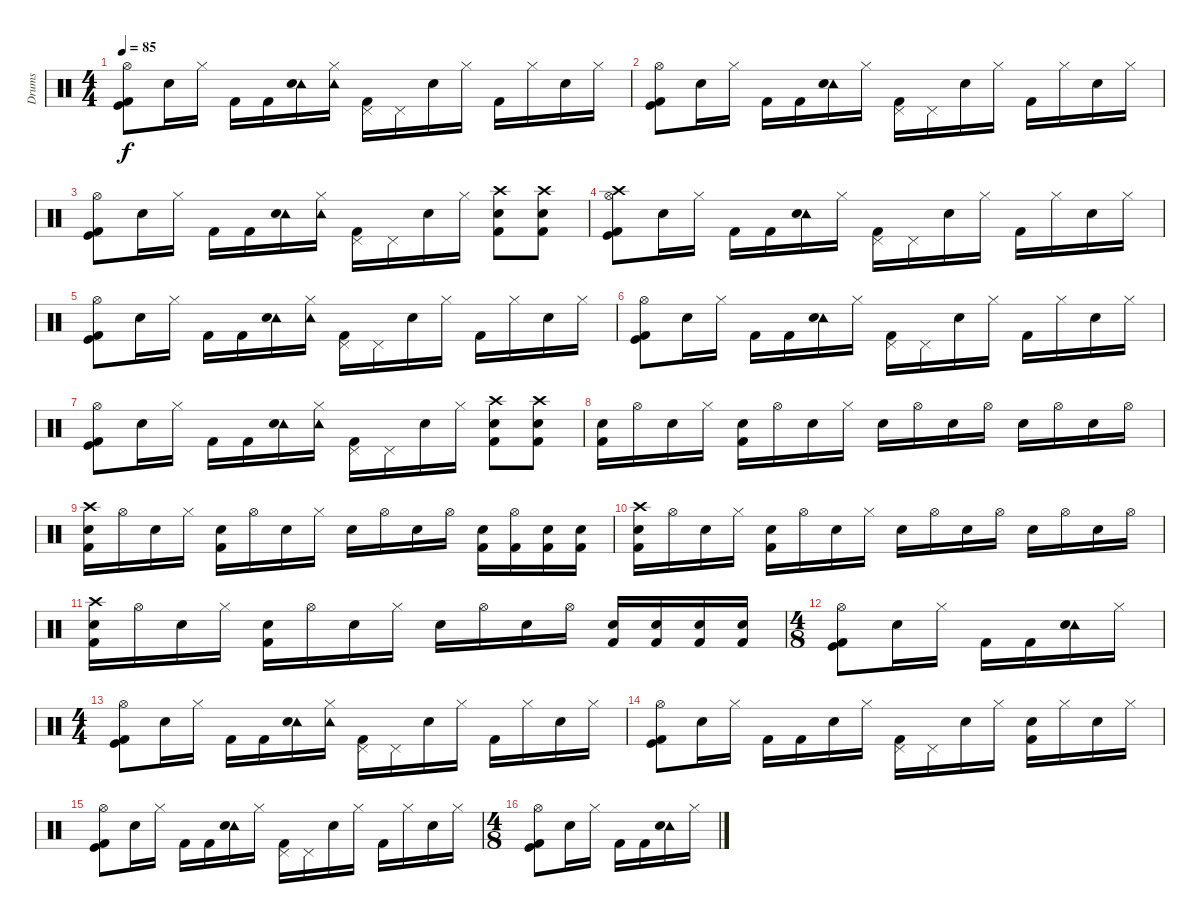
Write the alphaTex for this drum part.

\track ("Drums" "Drums") {instrument percussion}
\staff {score}
\articulation defaults
\ts (4 4)
\tempo 85
\clef neutral
\ks c
("Hi-Hat (open)" "Kick (hit) 2" "Kick (hit)").8{dy f} "Snare (hit) 2".16 "Hi-Hat (closed)".16 "Kick (hit) 2".16 "Kick (hit) 2".16 ("Tambourine (hit)" "Snare (hit) 2").16 ("Tambourine (hit)" "Hi-Hat (closed)").16 ("Pedal Hi-Hat (hit)" "Kick (hit) 2").16 "Pedal Hi-Hat (hit)".16 "Snare (hit) 2".16 "Hi-Hat (closed)".16 "Kick (hit) 2".16 "Hi-Hat (closed)".16 "Snare (hit) 2".16 "Hi-Hat (closed)".16 |
("Hi-Hat (open)" "Kick (hit) 2" "Kick (hit)").8 "Snare (hit) 2".16 "Hi-Hat (closed)".16 "Kick (hit) 2".16 "Kick (hit) 2".16 ("Tambourine (hit)" "Snare (hit) 2").16 "Hi-Hat (closed)".16 ("Pedal Hi-Hat (hit)" "Kick (hit) 2").16 "Pedal Hi-Hat (hit)".16 "Snare (hit) 2".16 "Hi-Hat (closed)".16 "Kick (hit) 2".16 "Hi-Hat (closed)".16 "Snare (hit) 2".16 "Hi-Hat (closed)".16 |
("Hi-Hat (open)" "Kick (hit) 2" "Kick (hit)").8 "Snare (hit) 2".16 "Hi-Hat (closed)".16 "Kick (hit) 2".16 "Kick (hit) 2".16 ("Tambourine (hit)" "Snare (hit) 2").16 ("Tambourine (hit)" "Hi-Hat (closed)").16 ("Pedal Hi-Hat (hit)" "Kick (hit) 2").16 "Pedal Hi-Hat (hit)".16 "Snare (hit) 2".16 "Hi-Hat (closed)".16 ("Crash high (hit)" "Snare (hit) 2" "Kick (hit) 2").8 ("Crash high (hit)" "Snare (hit) 2" "Kick (hit) 2").8 |
("Crash high (hit)" "Hi-Hat (open)" "Kick (hit) 2" "Kick (hit)").8 "Snare (hit) 2".16 "Hi-Hat (closed)".16 "Kick (hit) 2".16 "Kick (hit) 2".16 ("Tambourine (hit)" "Snare (hit) 2").16 "Hi-Hat (closed)".16 ("Pedal Hi-Hat (hit)" "Kick (hit) 2").16 "Pedal Hi-Hat (hit)".16 "Snare (hit) 2".16 "Hi-Hat (closed)".16 "Kick (hit) 2".16 "Hi-Hat (closed)".16 "Snare (hit) 2".16 "Hi-Hat (closed)".16 |
("Hi-Hat (open)" "Kick (hit) 2" "Kick (hit)").8 "Snare (hit) 2".16 "Hi-Hat (closed)".16 "Kick (hit) 2".16 "Kick (hit) 2".16 ("Tambourine (hit)" "Snare (hit) 2").16 ("Tambourine (hit)" "Hi-Hat (closed)").16 ("Pedal Hi-Hat (hit)" "Kick (hit) 2").16 "Pedal Hi-Hat (hit)".16 "Snare (hit) 2".16 "Hi-Hat (closed)".16 "Kick (hit) 2".16 "Hi-Hat (closed)".16 "Snare (hit) 2".16 "Hi-Hat (closed)".16 |
("Hi-Hat (open)" "Kick (hit) 2" "Kick (hit)").8 "Snare (hit) 2".16 "Hi-Hat (closed)".16 "Kick (hit) 2".16 "Kick (hit) 2".16 ("Tambourine (hit)" "Snare (hit) 2").16 "Hi-Hat (closed)".16 ("Pedal Hi-Hat (hit)" "Kick (hit) 2").16 "Pedal Hi-Hat (hit)".16 "Snare (hit) 2".16 "Hi-Hat (closed)".16 "Kick (hit) 2".16 "Hi-Hat (closed)".16 "Snare (hit) 2".16 "Hi-Hat (closed)".16 |
("Hi-Hat (open)" "Kick (hit) 2" "Kick (hit)").8 "Snare (hit) 2".16 "Hi-Hat (closed)".16 "Kick (hit) 2".16 "Kick (hit) 2".16 ("Tambourine (hit)" "Snare (hit) 2").16 ("Tambourine (hit)" "Hi-Hat (closed)").16 ("Pedal Hi-Hat (hit)" "Kick (hit) 2").16 "Pedal Hi-Hat (hit)".16 "Snare (hit) 2".16 "Hi-Hat (closed)".16 ("Crash high (hit)" "Snare (hit) 2" "Kick (hit) 2").8 ("Crash high (hit)" "Snare (hit) 2" "Kick (hit) 2").8 |
("Snare (hit) 2" "Kick (hit) 2").16 "Hi-Hat (open)".16 "Snare (hit) 2".16 "Hi-Hat (closed)".16 ("Snare (hit) 2" "Kick (hit) 2").16 "Hi-Hat (open)".16 "Snare (hit) 2".16 "Hi-Hat (closed)".16 "Snare (hit) 2".16 "Hi-Hat (open)".16 "Snare (hit) 2".16 "Hi-Hat (open)".16 "Snare (hit) 2".16 "Hi-Hat (open)".16 "Snare (hit) 2".16 "Hi-Hat (open)".16 |
("Crash high (hit)" "Snare (hit) 2" "Kick (hit) 2").16 "Hi-Hat (open)".16 "Snare (hit) 2".16 "Hi-Hat (closed)".16 ("Snare (hit) 2" "Kick (hit) 2").16 "Hi-Hat (open)".16 "Snare (hit) 2".16 "Hi-Hat (closed)".16 "Snare (hit) 2".16 "Hi-Hat (open)".16 "Snare (hit) 2".16 "Hi-Hat (open)".16 ("Snare (hit) 2" "Kick (hit) 2").16 ("Hi-Hat (open)" "Kick (hit) 2").16 ("Snare (hit) 2" "Kick (hit) 2").16 ("Snare (hit) 2" "Kick (hit) 2").16 |
("Crash high (hit)" "Snare (hit) 2" "Kick (hit) 2").16 "Hi-Hat (open)".16 "Snare (hit) 2".16 "Hi-Hat (closed)".16 ("Snare (hit) 2" "Kick (hit) 2").16 "Hi-Hat (open)".16 "Snare (hit) 2".16 "Hi-Hat (closed)".16 "Snare (hit) 2".16 "Hi-Hat (open)".16 "Snare (hit) 2".16 "Hi-Hat (open)".16 "Snare (hit) 2".16 "Hi-Hat (open)".16 "Snare (hit) 2".16 "Hi-Hat (open)".16 |
("Crash high (hit)" "Snare (hit) 2" "Kick (hit) 2").16 "Hi-Hat (open)".16 "Snare (hit) 2".16 "Hi-Hat (closed)".16 ("Snare (hit) 2" "Kick (hit) 2").16 "Hi-Hat (open)".16 "Snare (hit) 2".16 "Hi-Hat (closed)".16 "Snare (hit) 2".16 "Hi-Hat (open)".16 "Snare (hit) 2".16 "Hi-Hat (open)".16 ("Snare (hit) 2" "Kick (hit) 2").16 ("Snare (hit) 2" "Kick (hit) 2").16 ("Snare (hit) 2" "Kick (hit) 2").16 ("Snare (hit) 2" "Kick (hit) 2").16 |
\ts (4 8)
("Hi-Hat (open)" "Kick (hit) 2" "Kick (hit)").8 "Snare (hit) 2".16 "Hi-Hat (closed)".16 "Kick (hit) 2".16 "Kick (hit) 2".16 ("Tambourine (hit)" "Snare (hit) 2").16 "Hi-Hat (closed)".16 |
\ts (4 4)
("Hi-Hat (open)" "Kick (hit) 2" "Kick (hit)").8 "Snare (hit) 2".16 "Hi-Hat (closed)".16 "Kick (hit) 2".16 "Kick (hit) 2".16 ("Tambourine (hit)" "Snare (hit) 2").16 ("Tambourine (hit)" "Hi-Hat (closed)").16 ("Pedal Hi-Hat (hit)" "Kick (hit) 2").16 "Pedal Hi-Hat (hit)".16 "Snare (hit) 2".16 "Hi-Hat (closed)".16 "Kick (hit) 2".16 "Hi-Hat (closed)".16 "Snare (hit) 2".16 "Hi-Hat (closed)".16 |
("Hi-Hat (open)" "Kick (hit) 2" "Kick (hit)").8 "Snare (hit) 2".16 "Hi-Hat (closed)".16 "Kick (hit) 2".16 "Kick (hit) 2".16 "Snare (hit) 2".16 "Hi-Hat (closed)".16 ("Pedal Hi-Hat (hit)" "Kick (hit) 2").16 "Pedal Hi-Hat (hit)".16 "Snare (hit) 2".16 "Hi-Hat (closed)".16 ("Snare (hit) 2" "Kick (hit) 2").16 "Hi-Hat (closed)".16 "Snare (hit) 2".16 "Hi-Hat (closed)".16 |
("Hi-Hat (open)" "Kick (hit) 2" "Kick (hit)").8 "Snare (hit) 2".16 "Hi-Hat (closed)".16 "Kick (hit) 2".16 "Kick (hit) 2".16 ("Tambourine (hit)" "Snare (hit) 2").16 "Hi-Hat (closed)".16 ("Pedal Hi-Hat (hit)" "Kick (hit) 2").16 "Pedal Hi-Hat (hit)".16 "Snare (hit) 2".16 "Hi-Hat (closed)".16 "Kick (hit) 2".16 "Hi-Hat (closed)".16 "Snare (hit) 2".16 "Hi-Hat (closed)".16 |
\ts (4 8)
("Hi-Hat (open)" "Kick (hit) 2" "Kick (hit)").8 "Snare (hit) 2".16 "Hi-Hat (closed)".16 "Kick (hit) 2".16 "Kick (hit) 2".16 ("Tambourine (hit)" "Snare (hit) 2").16 "Hi-Hat (closed)".16
